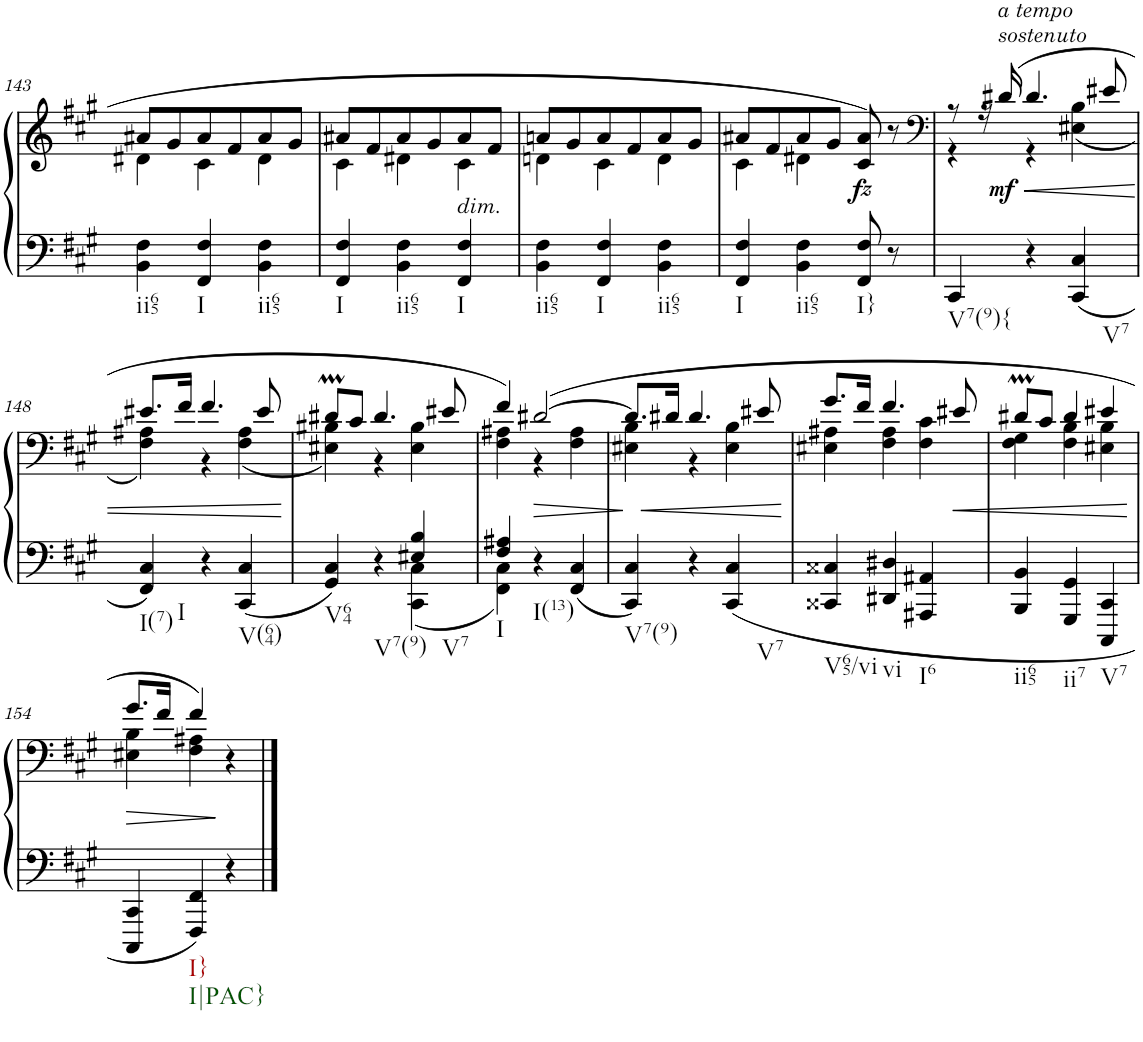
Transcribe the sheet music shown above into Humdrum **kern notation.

**kern	**kern	**dynam
*part2	*part1	*part1
*staff2	*staff1	*staff1
*I"Piano	*I"Piano	*
*I'Pno	*I'Pno	*
!!LO:PB:g=z
*clefF4	*clefG2	*
*k[f#c#g#]	*k[f#c#g#]	*
*M3/4	*M3/4	*
=143	=143	=143
*	*^	*
!LO:TX:b:t=ii65	!	!	!
4BB\ 4F#\	8a#X/L	4d#X\	.
.	8g#/	.	.
!LO:TX:b:t=I	!	!	!
4FF#/ 4F#/	8a#/	4c#\	.
.	8f#/	.	.
!LO:TX:b:t=ii65	!	!	!
4BB\ 4F#\	8a#/	4d#\	.
.	8g#/J	.	.
=144	=144	=144	=144
!LO:TX:b:t=I	!	!	!
4FF#/ 4F#/	8a#X/L	4c#\	.
.	8f#/	.	.
!LO:TX:b:t=ii65	!	!	!
4BB\ 4F#\	8a#/	4d#X\	.
.	8g#/	.	.
!	!LO:TX:b:i:t=dim.	!	!
!LO:TX:b:t=I	!	!	!
4FF#/ 4F#/	8a#/	4c#\	.
.	8f#/J	.	.
=145	=145	=145	=145
!LO:TX:b:t=ii65	!	!	!
4BB\ 4F#\	8an/L	4dn\	.
.	8g#/	.	.
!LO:TX:b:t=I	!	!	!
4FF#/ 4F#/	8a/	4c#\	.
.	8f#/	.	.
!LO:TX:b:t=ii65	!	!	!
4BB\ 4F#\	8a/	4d\	.
.	8g#/J	.	.
=146	=146	=146	=146
!LO:TX:b:t=I	!	!	!
4FF#/ 4F#/	8a#X/L	4c#\	.
.	8f#/	.	.
!LO:TX:b:t=ii65	!	!	!
4BB\ 4F#\	8a#/	4d#X\	.
.	8g#/J	.	.
!LO:TX:b:t=I}	!	!	!
!	!	!	!LO:DY:b
8FF#/ 8F#/	8c#/ 8a#/	4ryy	fz
8r	8r	.	.
=147	=147	=147	=147
*	*clefF4	*	*
!LO:TX:b:t=V7(9){	!	!	!
4CC#/	8r	4r	.
.	16r	.	.
!	!LO:TX:a:i:t=a tempo	!	!
!	!LO:TX:a:t=sostenuto	!	!
!	!	!	!LO:HP:b
!	!	!	!LO:DY:n=1:b
.	(16d#X/	.	< mf
4r	4.d#/	4r	.
!LO:TX:b:t=V7	!	!	!
(4CC#/ 4C#/	.	(4E#X\ 4B\	.
.	8e#X/	.	.
!!LO:LB:g=z	!!
=148	=148	=148	=148
!LO:TX:b:t=I(7)	!	!	!
!LO:TX:b:t=I	!	!	!
4FF#/ 4C#/)	8.e#X/L	4F#\ 4A#X\)	.
.	16f#/Jk	.	.
4r	4.f#/	4r	.
!LO:TX:b:t=V(64)	!	!	!
(4CC#/ 4C#/	.	(4F#\ 4A#\	.
.	8e#/	.	.
*	*v	*v	*
.	.	[
=149	=149	=149
*^	*^	*
!LO:TX:b:t=V64	!	!	!	!
4GG#/ 4C#/)	2ryy	8d#Xm/L	4E#X\ 4B#X\)	.
.	.	8c#/J	.	.
!LO:TX:b:t=V7(9)	!	!	!	!
4r	.	4.d#/	4r	.
!LO:TX:b:t=V7	!	!	!	!
4E#X/ 4B/	(4CC#\ 4C#\	.	4E#\ 4B#\	.
.	.	8e#X/	.	.
=150	=150	=150	=150	=150
!LO:TX:b:t=I	!	!	!	!
4F#/ 4A#X/	4FF#\ 4C#\)	4f#/)	4F#\ 4A#X\	.
!LO:TX:b:t=I(13)	!	!	!	!
!	!	!	!	!LO:HP:b
4r	2ryy	([>2d#X/	4r	>
(4FF#/ 4C#/	.	.	4F#\ 4A#\	.
*v	*v	*	*	*
=151	=151	=151	=151
!LO:TX:b:t=V7(9)	!	!	!
!	!	!	!LO:HP:b
4CC#/ 4C#/)	8.d#/L]	4E#X\ 4B\	<
.	16d#X/Jk	.	]
4r	4.d#/	4r	.
!LO:TX:b:t=V7	!	!	!
(<4CC#/ 4C#/	.	4E#\ 4B\	.
.	8e#X/	.	.
*	*v	*v	*
.	.	[
=152	=152	=152
*	*^	*
!LO:TX:b:t=V65/vi	!	!	!
4CC##X/ 4C##X/	8.g#/L	4E#X\ 4A#X\	.
.	16f#/Jk	.	.
!LO:TX:b:t=vi	!	!	!
4DD#X/ 4D#X/	4.f#/	4F#\ 4A#\	.
!LO:TX:b:t=I6	!	!	!
4AAA#X/ 4AA#X/	.	4F#\ 4c#\	.
!	!	!	!LO:HP:b
.	8e#X/	.	<
=153	=153	=153	=153
!LO:TX:b:t=ii65	!	!	!
4BBB/ 4BB/	8d#Xm/L	4F#\ 4G#\	.
.	8c#/J	.	.
!LO:TX:b:t=ii7	!	!	!
4GGG#/ 4GG#/	4d#/	4F#\ 4B\	.
!LO:TX:b:t=V7	!	!	!
4CCC#/ 4CC#/	4e#X/	4E#X\ 4B\	.
*	*v	*v	*
.	.	[
!!LO:LB:g=z
=154	=154	=154
!	!	!LO:HP:b
*	*^	*
4CCC#/ 4CC#/	8.g#/L	4E#X\ 4B\	>
.	16f#/Jk	.	.
!LO:TX:b:t=I}	!	!	!
!LO:TX:b:t=I|PAC}	!	!	!
4FFF#/ 4FF#/)	4f#/)	4F#\ 4A#X\	.
4r	4r	4ryy	]
*	*v	*v	*
==	==	==
*-	*-	*-
